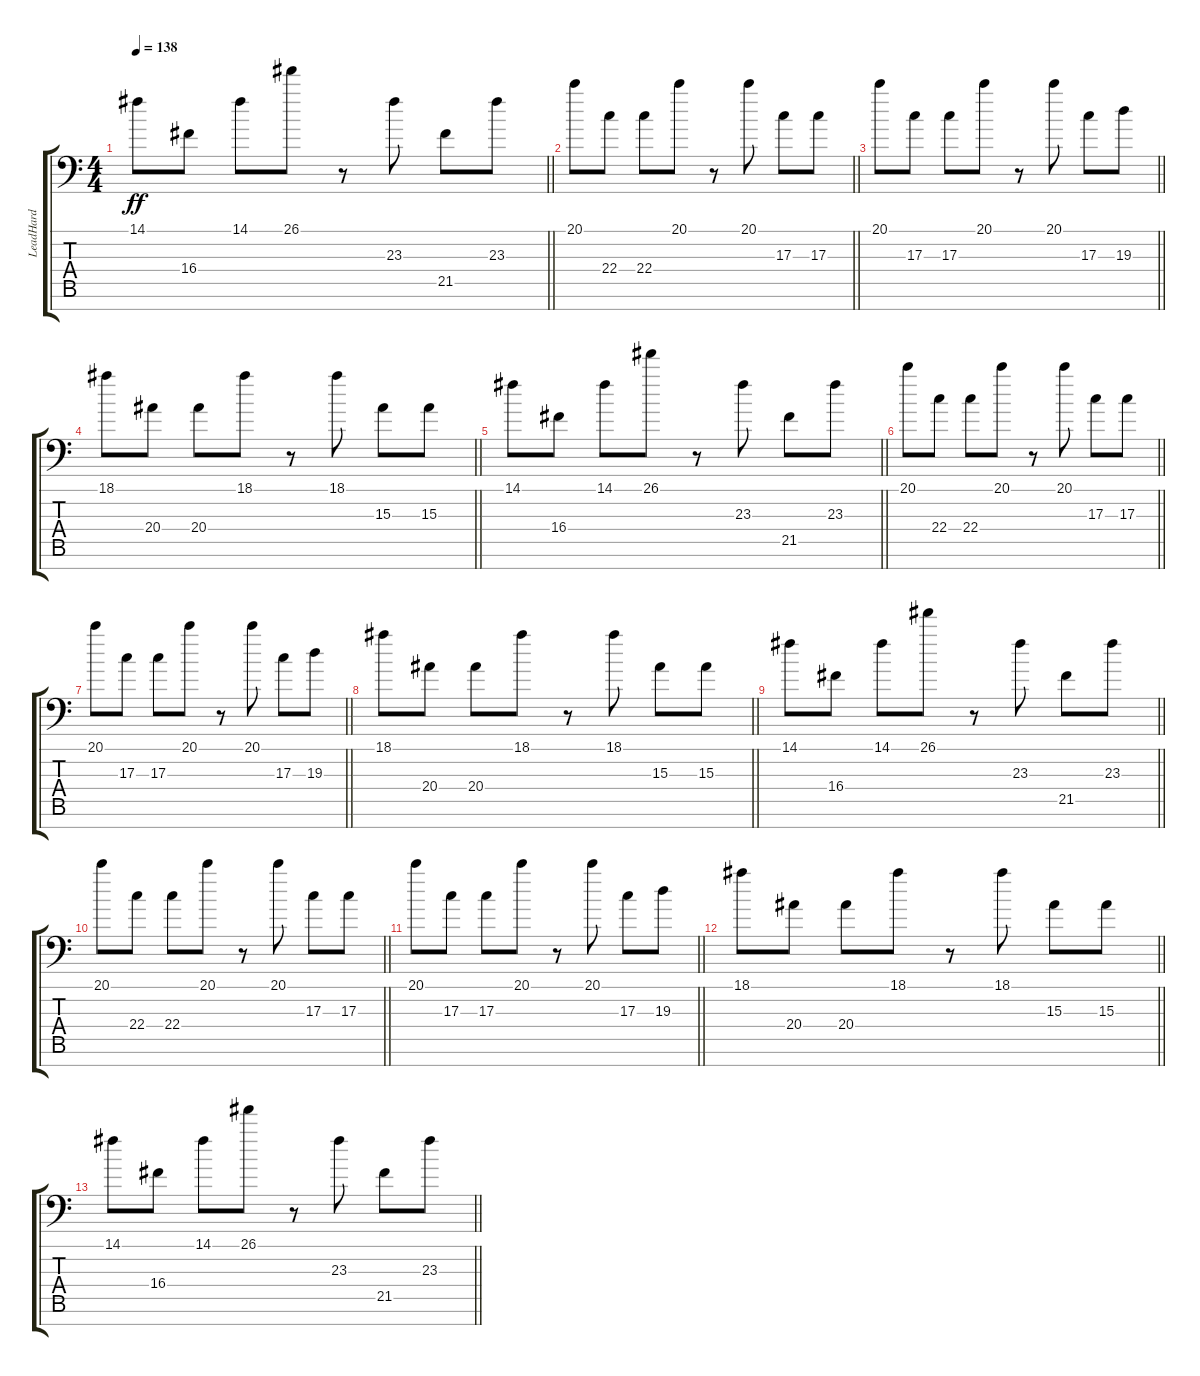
\track ("LeadHard" "LeadHard") {instrument lead5charang}
\staff {score tabs}
\tuning (E4 B3 G3 D3 A2 E2 C-1) {hide}
\ts (4 4)
\tempo 138
\clef f4
\barLineRight lightlight
\ks c
14.1.8{dy ff} 16.4.8 14.1.8 26.1.8 r.8 23.3.8 21.5.8 23.3.8 |
\barLineRight lightlight
20.1.8 22.4.8 22.4.8 20.1.8 r.8 20.1.8 17.3.8 17.3.8 |
\barLineRight lightlight
20.1.8 17.3.8 17.3.8 20.1.8 r.8 20.1.8 17.3.8 19.3.8 |
\barLineRight lightlight
18.1.8 20.4.8 20.4.8 18.1.8 r.8 18.1.8 15.3.8 15.3.8 |
\barLineRight lightlight
14.1.8 16.4.8 14.1.8 26.1.8 r.8 23.3.8 21.5.8 23.3.8 |
\barLineRight lightlight
20.1.8 22.4.8 22.4.8 20.1.8 r.8 20.1.8 17.3.8 17.3.8 |
\barLineRight lightlight
20.1.8 17.3.8 17.3.8 20.1.8 r.8 20.1.8 17.3.8 19.3.8 |
\barLineRight lightlight
18.1.8 20.4.8 20.4.8 18.1.8 r.8 18.1.8 15.3.8 15.3.8 |
\barLineRight lightlight
14.1.8 16.4.8 14.1.8 26.1.8 r.8 23.3.8 21.5.8 23.3.8 |
\barLineRight lightlight
20.1.8 22.4.8 22.4.8 20.1.8 r.8 20.1.8 17.3.8 17.3.8 |
\barLineRight lightlight
20.1.8 17.3.8 17.3.8 20.1.8 r.8 20.1.8 17.3.8 19.3.8 |
\barLineRight lightlight
18.1.8 20.4.8 20.4.8 18.1.8 r.8 18.1.8 15.3.8 15.3.8 |
\barLineRight lightlight
14.1.8 16.4.8 14.1.8 26.1.8 r.8 23.3.8 21.5.8 23.3.8
